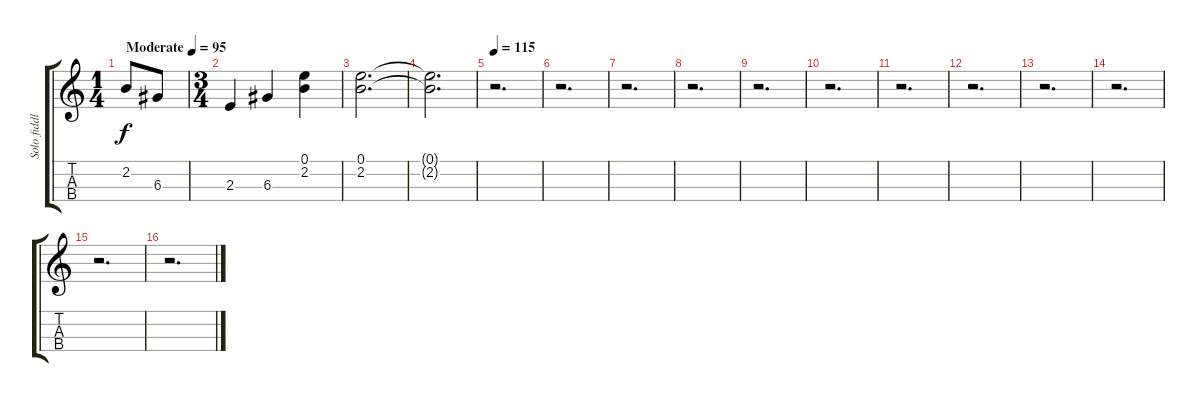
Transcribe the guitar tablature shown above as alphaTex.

\track ("Solo fiddle" "Solo fiddl") {instrument fiddle}
\staff {score tabs}
\tuning (E5 A4 D4 G3) {hide}
\ts (1 4)
\tempo (95 "Moderate")
\clef g2
\ks c
2.2.8{dy f instrument fiddle} 6.3.8 |
\ts (3 4)
2.3.4 6.3.4 (0.1 2.2).4 |
(0.1 2.2).2{d} |
(0.1{t} 2.2{t}).2{d} |
\tempo 115
r.2{d} |
r.2{d} |
r.2{d} |
r.2{d} |
r.2{d} |
r.2{d} |
r.2{d} |
r.2{d} |
r.2{d} |
r.2{d} |
r.2{d} |
r.2{d}
